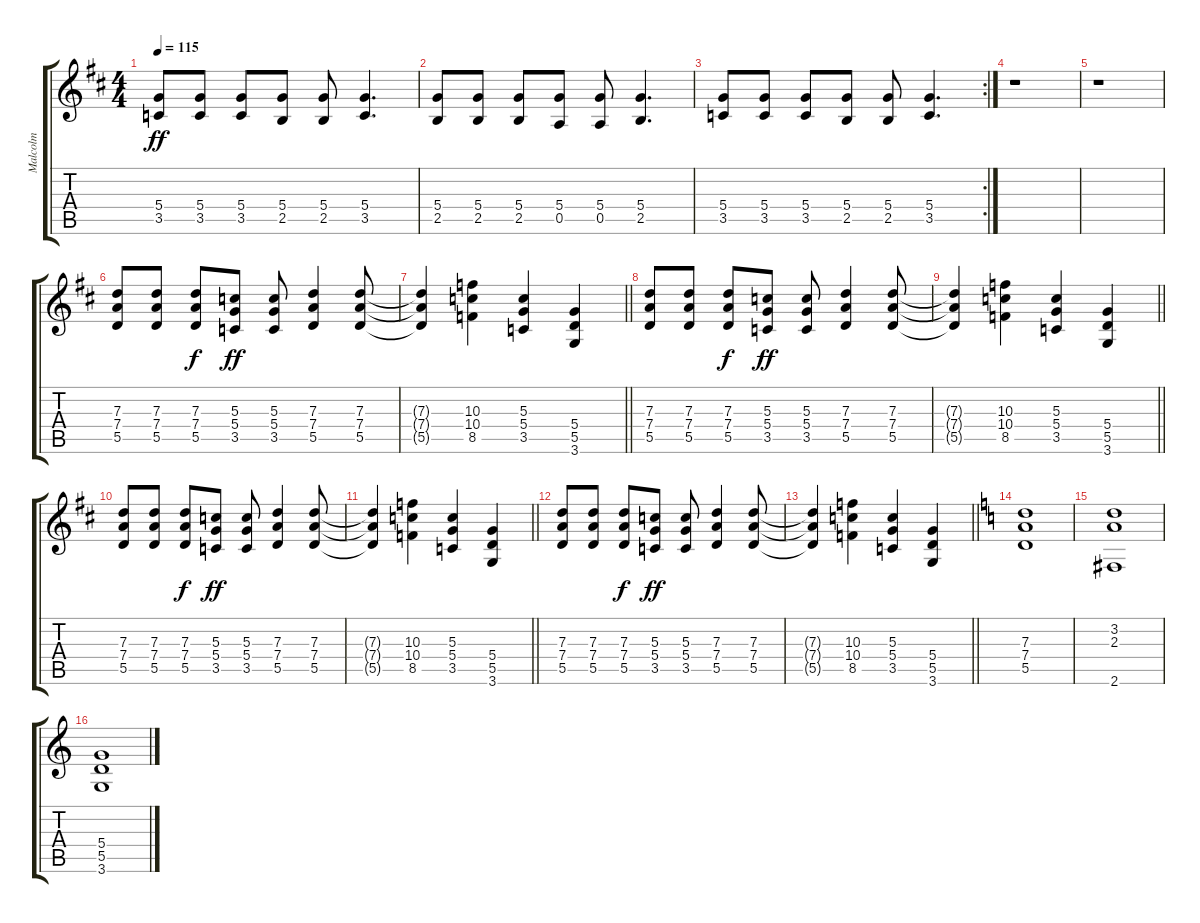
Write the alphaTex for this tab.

\track ("Malcolm" "Malcolm") {instrument overdrivenguitar}
\staff {score tabs}
\tuning (E4 B3 G3 D3 A2 E2) {hide}
\ts (4 4)
\tempo 115
\clef g2
\ks d
(5.4 3.5).8{dy ff} (5.4 3.5).8 (5.4 3.5).8 (5.4 2.5).8 (5.4 2.5).8 (5.4 3.5).4{d} |
(5.4 2.5).8 (5.4 2.5).8 (5.4 2.5).8 (5.4 0.5).8 (5.4 0.5).8 (5.4 2.5).4{d} |
\rc 2
(5.4 3.5).8 (5.4 3.5).8 (5.4 3.5).8 (5.4 2.5).8 (5.4 2.5).8 (5.4 3.5).4{d} |
r.1 |
r.1 |
(7.3 7.4 5.5).8 (7.3 7.4 5.5).8 (7.3 7.4 5.5).8{dy f} (5.3 5.4 3.5).8{dy ff} (5.3 5.4 3.5).8 (7.3 7.4 5.5).4 (7.3 7.4 5.5).8 |
\barLineRight lightlight
(7.3{t} 7.4{t} 5.5{t}).4 (10.3 10.4 8.5).4 (5.3 5.4 3.5).4 (5.4 5.5 3.6).4 |
(7.3 7.4 5.5).8 (7.3 7.4 5.5).8 (7.3 7.4 5.5).8{dy f} (5.3 5.4 3.5).8{dy ff} (5.3 5.4 3.5).8 (7.3 7.4 5.5).4 (7.3 7.4 5.5).8 |
\barLineRight lightlight
(7.3{t} 7.4{t} 5.5{t}).4 (10.3 10.4 8.5).4 (5.3 5.4 3.5).4 (5.4 5.5 3.6).4 |
(7.3 7.4 5.5).8 (7.3 7.4 5.5).8 (7.3 7.4 5.5).8{dy f} (5.3 5.4 3.5).8{dy ff} (5.3 5.4 3.5).8 (7.3 7.4 5.5).4 (7.3 7.4 5.5).8 |
\barLineRight lightlight
(7.3{t} 7.4{t} 5.5{t}).4 (10.3 10.4 8.5).4 (5.3 5.4 3.5).4 (5.4 5.5 3.6).4 |
(7.3 7.4 5.5).8 (7.3 7.4 5.5).8 (7.3 7.4 5.5).8{dy f} (5.3 5.4 3.5).8{dy ff} (5.3 5.4 3.5).8 (7.3 7.4 5.5).4 (7.3 7.4 5.5).8 |
\barLineRight lightlight
(7.3{t} 7.4{t} 5.5{t}).4 (10.3 10.4 8.5).4 (5.3 5.4 3.5).4 (5.4 5.5 3.6).4 |
\ks c
(7.3 7.4 5.5).1 |
(3.2 2.3 2.6).1 |
(5.4 5.5 3.6).1
